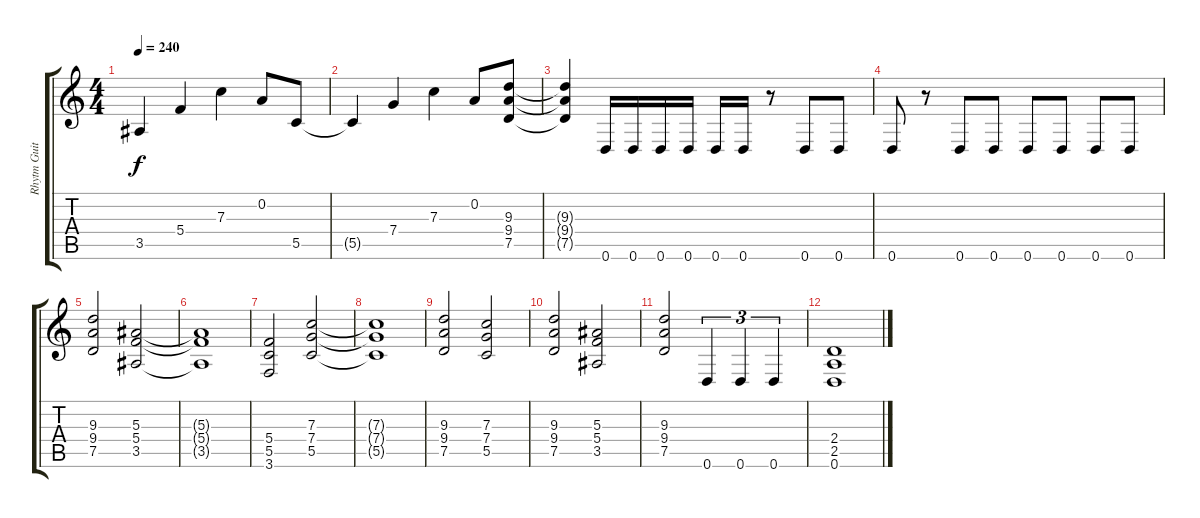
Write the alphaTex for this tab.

\track ("Rhytm Guitar" "Rhytm Guit") {instrument distortionguitar}
\staff {score tabs}
\tuning (D4 A3 F3 C3 G2 D2) {hide}
\ts (4 4)
\tempo 240
\clef g2
\ks c
3.5.4{dy f} 5.4.4 7.3.4 0.2.8 5.5.8 |
5.5{t}.4 7.4.4 7.3.4 0.2.8 (9.3 9.4 7.5).8 |
(9.3{t} 9.4{t} 7.5{t}).4 0.6.16 0.6.16 0.6.16 0.6.16 0.6.16 0.6.16 r.8 0.6.8 0.6.8 |
0.6.8 r.8 0.6.8 0.6.8 0.6.8 0.6.8 0.6.8 0.6.8 |
(9.3 9.4 7.5).2 (5.3 5.4 3.5).2 |
(5.3{t} 5.4{t} 3.5{t}).1 |
(5.4 5.5 3.6).2 (7.3 7.4 5.5).2 |
(7.3{t} 7.4{t} 5.5{t}).1 |
(9.3 9.4 7.5).2 (7.3 7.4 5.5).2 |
(9.3 9.4 7.5).2 (5.3 5.4 3.5).2 |
(9.3 9.4 7.5).2 0.6.4{tu (3 2)} 0.6.4{tu (3 2)} 0.6.4{tu (3 2)} |
(2.4 2.5 0.6).1
